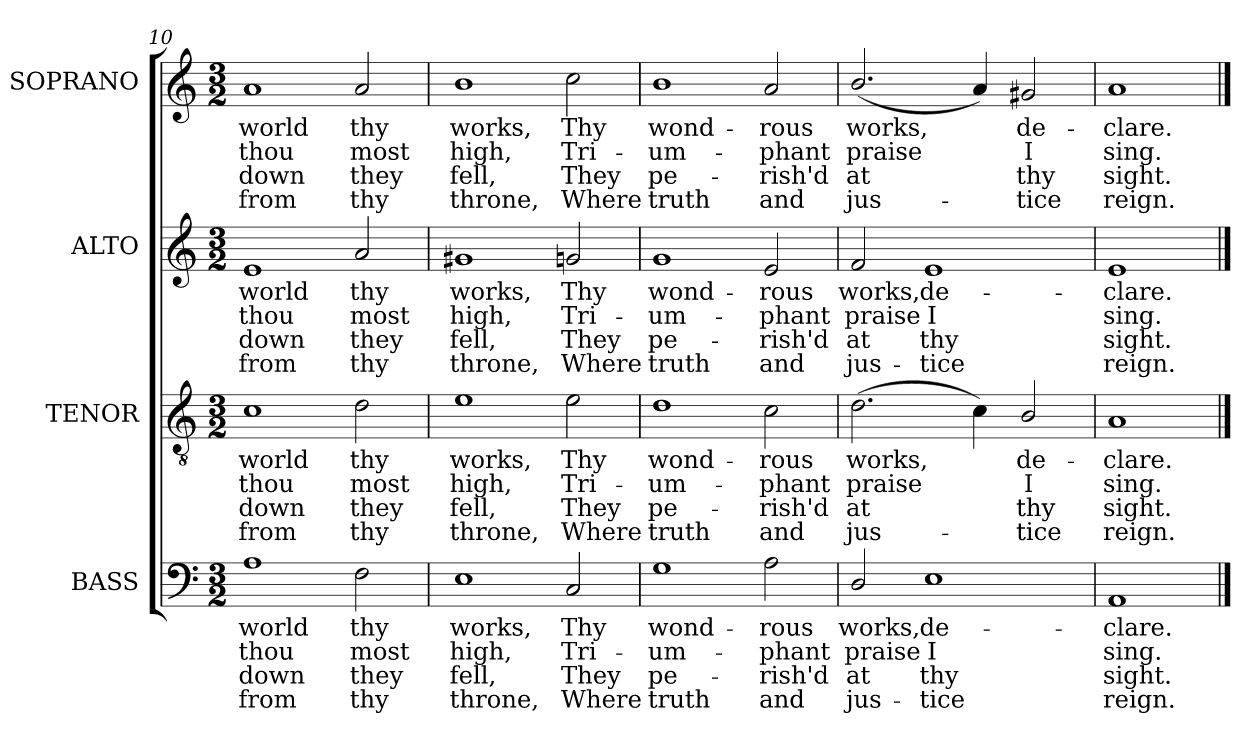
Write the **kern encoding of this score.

**kern	**text	**text	**text	**text	**kern	**text	**text	**text	**text	**kern	**text	**text	**text	**text	**kern	**text	**text	**text	**text
*part4	*part4	*part4	*part4	*part4	*part3	*part3	*part3	*part3	*part3	*part2	*part2	*part2	*part2	*part2	*part1	*part1	*part1	*part1	*part1
*staff4	*staff4	*staff4	*staff4	*staff4	*staff3	*staff3	*staff3	*staff3	*staff3	*staff2	*staff2	*staff2	*staff2	*staff2	*staff1	*staff1	*staff1	*staff1	*staff1
*I"BASS	*	*	*	*	*I"TENOR	*	*	*	*	*I"ALTO	*	*	*	*	*I"SOPRANO	*	*	*	*
*I'B.	*	*	*	*	*I'T.	*	*	*	*	*I'A.	*	*	*	*	*I'S.	*	*	*	*
*clefF4	*	*	*	*	*clefGv2	*	*	*	*	*clefG2	*	*	*	*	*clefG2	*	*	*	*
*	*	*	*	*	*ITrd7c12	*	*	*	*	*	*	*	*	*	*	*	*	*	*
*k[]	*	*	*	*	*k[]	*	*	*	*	*k[]	*	*	*	*	*k[]	*	*	*	*
*a:	*	*	*	*	*a:	*	*	*	*	*a:	*	*	*	*	*a:	*	*	*	*
*M3/2	*	*	*	*	*M3/2	*	*	*	*	*M3/2	*	*	*	*	*M3/2	*	*	*	*
=10	=10	=10	=10	=10	=10	=10	=10	=10	=10	=10	=10	=10	=10	=10	=10	=10	=10	=10	=10
!	!LO:LY:b:color=#000000	!LO:LY:b:color=#000000	!LO:LY:b:color=#000000	!LO:LY:b:color=#000000	!	!	!	!	!	!	!	!	!	!	!	!	!	!	!
!	!	!	!	!	!	!LO:LY:b:color=#000000	!LO:LY:b:color=#000000	!LO:LY:b:color=#000000	!LO:LY:b:color=#000000	!	!	!	!	!	!	!	!	!	!
!	!	!	!	!	!	!	!	!	!	!	!LO:LY:b:color=#000000	!LO:LY:b:color=#000000	!LO:LY:b:color=#000000	!LO:LY:b:color=#000000	!	!	!	!	!
!	!	!	!	!	!	!	!	!	!	!	!	!	!	!	!	!LO:LY:b:color=#000000	!LO:LY:b:color=#000000	!LO:LY:b:color=#000000	!LO:LY:b:color=#000000
1Ai	world	thou	down	from	1Ci	world	thou	down	from	1ei	world	thou	down	from	1ai	world	thou	down	from
!	!LO:LY:b:color=#000000	!LO:LY:b:color=#000000	!LO:LY:b:color=#000000	!LO:LY:b:color=#000000	!	!	!	!	!	!	!	!	!	!	!	!	!	!	!
!	!	!	!	!	!	!LO:LY:b:color=#000000	!LO:LY:b:color=#000000	!LO:LY:b:color=#000000	!LO:LY:b:color=#000000	!	!	!	!	!	!	!	!	!	!
!	!	!	!	!	!	!	!	!	!	!	!LO:LY:b:color=#000000	!LO:LY:b:color=#000000	!LO:LY:b:color=#000000	!LO:LY:b:color=#000000	!	!	!	!	!
!	!	!	!	!	!	!	!	!	!	!	!	!	!	!	!	!LO:LY:b:color=#000000	!LO:LY:b:color=#000000	!LO:LY:b:color=#000000	!LO:LY:b:color=#000000
2Fi\	thy	most	they	thy	2Di\	thy	most	they	thy	2ai/	thy	most	they	thy	2ai/	thy	most	they	thy
=11	=11	=11	=11	=11	=11	=11	=11	=11	=11	=11	=11	=11	=11	=11	=11	=11	=11	=11	=11
!	!LO:LY:b:color=#000000	!LO:LY:b:color=#000000	!LO:LY:b:color=#000000	!LO:LY:b:color=#000000	!	!	!	!	!	!	!	!	!	!	!	!	!	!	!
!	!	!	!	!	!	!LO:LY:b:color=#000000	!LO:LY:b:color=#000000	!LO:LY:b:color=#000000	!LO:LY:b:color=#000000	!	!	!	!	!	!	!	!	!	!
!	!	!	!	!	!	!	!	!	!	!	!LO:LY:b:color=#000000	!LO:LY:b:color=#000000	!LO:LY:b:color=#000000	!LO:LY:b:color=#000000	!	!	!	!	!
!	!	!	!	!	!	!	!	!	!	!	!	!	!	!	!	!LO:LY:b:color=#000000	!LO:LY:b:color=#000000	!LO:LY:b:color=#000000	!LO:LY:b:color=#000000
1Ei	works,	high,	fell,	throne,	1Ei	works,	high,	fell,	throne,	1g#Xi	works,	high,	fell,	throne,	1bi	works,	high,	fell,	throne,
!	!LO:LY:b:color=#000000	!LO:LY:b:color=#000000	!LO:LY:b:color=#000000	!LO:LY:b:color=#000000	!	!	!	!	!	!	!	!	!	!	!	!	!	!	!
!	!	!	!	!	!	!LO:LY:b:color=#000000	!LO:LY:b:color=#000000	!LO:LY:b:color=#000000	!LO:LY:b:color=#000000	!	!	!	!	!	!	!	!	!	!
!	!	!	!	!	!	!	!	!	!	!	!LO:LY:b:color=#000000	!LO:LY:b:color=#000000	!LO:LY:b:color=#000000	!LO:LY:b:color=#000000	!	!	!	!	!
!	!	!	!	!	!	!	!	!	!	!	!	!	!	!	!	!LO:LY:b:color=#000000	!LO:LY:b:color=#000000	!LO:LY:b:color=#000000	!LO:LY:b:color=#000000
2Ci/	Thy	Tri-	They	Where	2Ei\	Thy	Tri-	They	Where	2gni/	Thy	Tri-	They	Where	2cci\	Thy	Tri-	They	Where
=12	=12	=12	=12	=12	=12	=12	=12	=12	=12	=12	=12	=12	=12	=12	=12	=12	=12	=12	=12
!	!LO:LY:b:color=#000000	!LO:LY:b:color=#000000	!LO:LY:b:color=#000000	!LO:LY:b:color=#000000	!	!	!	!	!	!	!	!	!	!	!	!	!	!	!
!	!	!	!	!	!	!LO:LY:b:color=#000000	!LO:LY:b:color=#000000	!LO:LY:b:color=#000000	!LO:LY:b:color=#000000	!	!	!	!	!	!	!	!	!	!
!	!	!	!	!	!	!	!	!	!	!	!LO:LY:b:color=#000000	!LO:LY:b:color=#000000	!LO:LY:b:color=#000000	!LO:LY:b:color=#000000	!	!	!	!	!
!	!	!	!	!	!	!	!	!	!	!	!	!	!	!	!	!LO:LY:b:color=#000000	!LO:LY:b:color=#000000	!LO:LY:b:color=#000000	!LO:LY:b:color=#000000
1Gi	wond-	-um-	pe-	-truth	1Di	wond-	-um-	pe-	-truth	1gi	wond-	-um-	pe-	-truth	1bi	wond-	-um-	pe-	-truth
!	!LO:LY:b:color=#000000	!LO:LY:b:color=#000000	!LO:LY:b:color=#000000	!LO:LY:b:color=#000000	!	!	!	!	!	!	!	!	!	!	!	!	!	!	!
!	!	!	!	!	!	!LO:LY:b:color=#000000	!LO:LY:b:color=#000000	!LO:LY:b:color=#000000	!LO:LY:b:color=#000000	!	!	!	!	!	!	!	!	!	!
!	!	!	!	!	!	!	!	!	!	!	!LO:LY:b:color=#000000	!LO:LY:b:color=#000000	!LO:LY:b:color=#000000	!LO:LY:b:color=#000000	!	!	!	!	!
!	!	!	!	!	!	!	!	!	!	!	!	!	!	!	!	!LO:LY:b:color=#000000	!LO:LY:b:color=#000000	!LO:LY:b:color=#000000	!LO:LY:b:color=#000000
2Ai\	-rous	-phant	rish'd	and	2Ci\	-rous	-phant	rish'd	and	2ei/	-rous	-phant	rish'd	and	2ai/	-rous	-phant	rish'd	and
=13	=13	=13	=13	=13	=13	=13	=13	=13	=13	=13	=13	=13	=13	=13	=13	=13	=13	=13	=13
!	!LO:LY:b:color=#000000	!LO:LY:b:color=#000000	!LO:LY:b:color=#000000	!LO:LY:b:color=#000000	!	!	!	!	!	!	!	!	!	!	!	!	!	!	!
!	!	!	!	!	!	!LO:LY:b:color=#000000	!LO:LY:b:color=#000000	!LO:LY:b:color=#000000	!LO:LY:b:color=#000000	!	!	!	!	!	!	!	!	!	!
!	!	!	!	!	!	!	!	!	!	!	!LO:LY:b:color=#000000	!LO:LY:b:color=#000000	!LO:LY:b:color=#000000	!LO:LY:b:color=#000000	!	!	!	!	!
!	!	!	!	!	!	!	!	!	!	!	!	!	!	!	!	!LO:LY:b:color=#000000	!LO:LY:b:color=#000000	!LO:LY:b:color=#000000	!LO:LY:b:color=#000000
2Di/	works,	praise	at	jus-	(2.Di\	works,	praise	at	jus-	2fi/	works,	praise	at	jus-	(2.bi/	works,	praise	at	jus-
!	!LO:LY:b:color=#000000	!LO:LY:b:color=#000000	!LO:LY:b:color=#000000	!LO:LY:b:color=#000000	!	!	!	!	!	!	!	!	!	!	!	!	!	!	!
!	!	!	!	!	!	!	!	!	!	!	!LO:LY:b:color=#000000	!LO:LY:b:color=#000000	!LO:LY:b:color=#000000	!LO:LY:b:color=#000000	!	!	!	!	!
1Ei	de-	I	-thy	tice	.	.	.	.	.	1ei	de-	I	-thy	tice	.	.	.	.	.
.	.	.	.	.	4Ci\)	.	.	.	.	.	.	.	.	.	4ai/)	.	.	.	.
!	!	!	!	!	!	!LO:LY:b:color=#000000	!LO:LY:b:color=#000000	!LO:LY:b:color=#000000	!LO:LY:b:color=#000000	!	!	!	!	!	!	!	!	!	!
!	!	!	!	!	!	!	!	!	!	!	!	!	!	!	!	!LO:LY:b:color=#000000	!LO:LY:b:color=#000000	!LO:LY:b:color=#000000	!LO:LY:b:color=#000000
.	.	.	.	.	2BBi/	de-	I	-thy	tice	.	.	.	.	.	2g#Xi/	de-	I	-thy	tice
=14	=14	=14	=14	=14	=14	=14	=14	=14	=14	=14	=14	=14	=14	=14	=14	=14	=14	=14	=14
!	!LO:LY:b:color=#000000	!LO:LY:b:color=#000000	!LO:LY:b:color=#000000	!LO:LY:b:color=#000000	!	!	!	!	!	!	!	!	!	!	!	!	!	!	!
!	!	!	!	!	!	!LO:LY:b:color=#000000	!LO:LY:b:color=#000000	!LO:LY:b:color=#000000	!LO:LY:b:color=#000000	!	!	!	!	!	!	!	!	!	!
!	!	!	!	!	!	!	!	!	!	!	!LO:LY:b:color=#000000	!LO:LY:b:color=#000000	!LO:LY:b:color=#000000	!LO:LY:b:color=#000000	!	!	!	!	!
!	!	!	!	!	!	!	!	!	!	!	!	!	!	!	!	!LO:LY:b:color=#000000	!LO:LY:b:color=#000000	!LO:LY:b:color=#000000	!LO:LY:b:color=#000000
1AAi	-clare.	sing.	sight.	reign.	1AAi	-clare.	sing.	sight.	reign.	1ei	-clare.	sing.	sight.	reign.	1ai	-clare.	sing.	sight.	reign.
==	==	==	==	==	==	==	==	==	==	==	==	==	==	==	==	==	==	==	==
*-	*-	*-	*-	*-	*-	*-	*-	*-	*-	*-	*-	*-	*-	*-	*-	*-	*-	*-	*-
